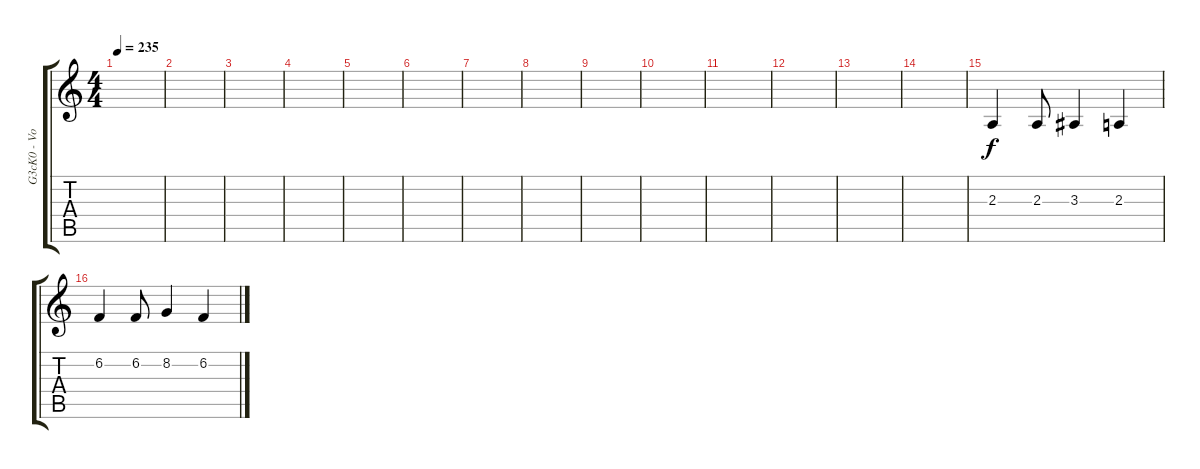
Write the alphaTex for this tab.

\track ("G3cK0 - Voice" "G3cK0 - Vo") {instrument violin}
\staff {score tabs}
\tuning (E4 B3 G3 D3 A2 E2) {hide}
\ts (4 4)
\tempo 235
\clef g2
\ks c
|
|
|
|
|
|
|
|
|
|
|
|
|
|
2.3.4 2.3.8 3.3.4 2.3.4 |
6.2.4 6.2.8 8.2.4 6.2.4
